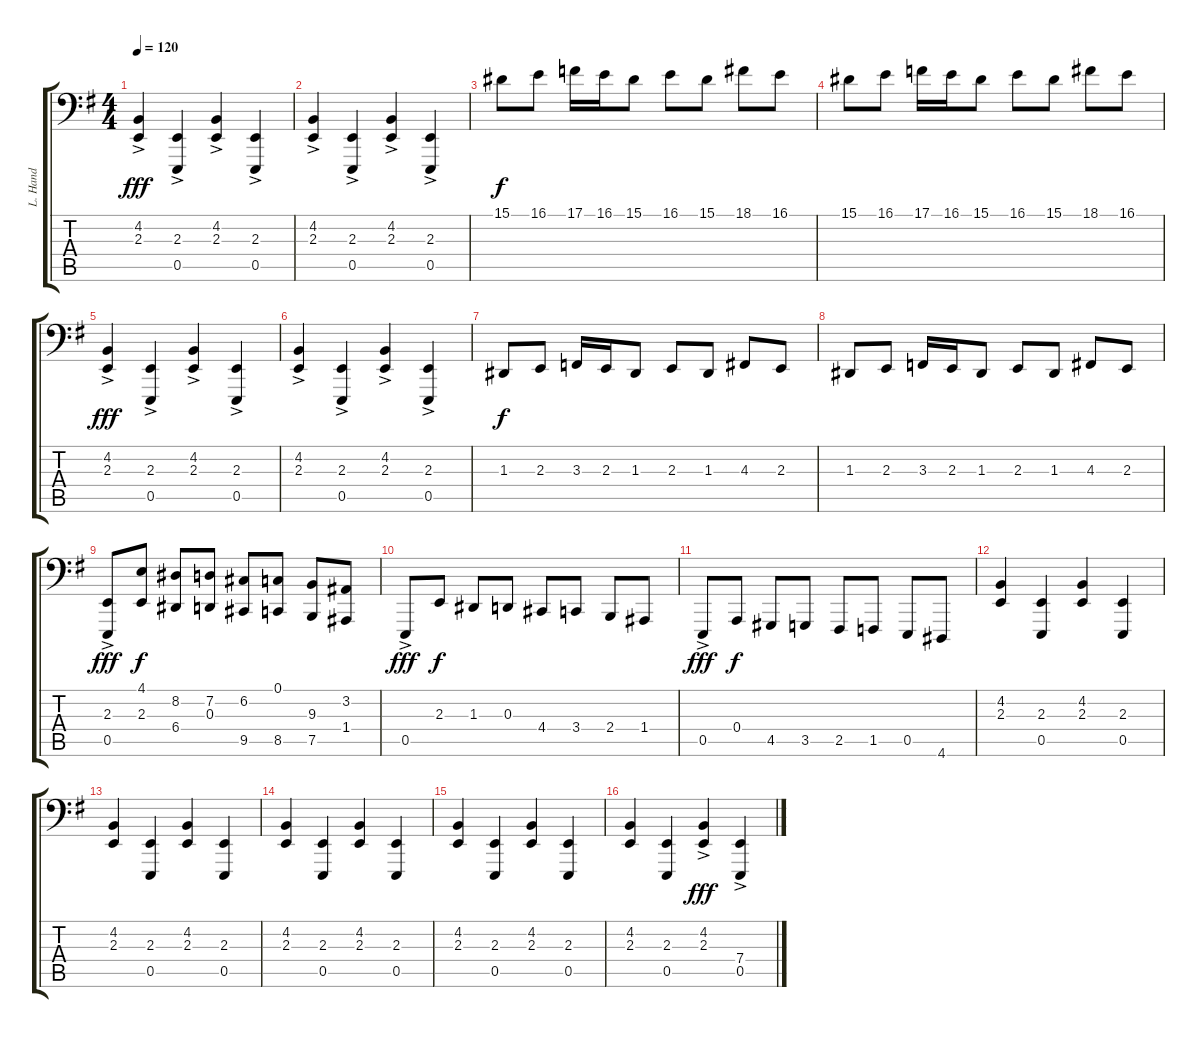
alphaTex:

\track ("L. Hand" "L. Hand") {instrument acousticgrandpiano}
\staff {score tabs}
\tuning (C3 G2 D2 A1 E1 B0) {hide}
\ts (4 4)
\tempo 120
\clef f4
\ks g
(4.2{ac} 2.3{ac}).4{dy fff instrument acousticgrandpiano} (2.3{ac} 0.5{ac}).4 (4.2{ac} 2.3{ac}).4 (2.3{ac} 0.5{ac}).4 |
(4.2{ac} 2.3{ac}).4 (2.3{ac} 0.5{ac}).4 (4.2{ac} 2.3{ac}).4 (2.3{ac} 0.5{ac}).4 |
15.1.8{dy f} 16.1.8 17.1.16 16.1.16 15.1.8 16.1.8 15.1.8 18.1.8 16.1.8 |
15.1.8 16.1.8 17.1.16 16.1.16 15.1.8 16.1.8 15.1.8 18.1.8 16.1.8 |
(4.2{ac} 2.3{ac}).4{dy fff} (2.3{ac} 0.5{ac}).4 (4.2{ac} 2.3{ac}).4 (2.3{ac} 0.5{ac}).4 |
(4.2{ac} 2.3{ac}).4 (2.3{ac} 0.5{ac}).4 (4.2{ac} 2.3{ac}).4 (2.3{ac} 0.5{ac}).4 |
1.3.8{dy f} 2.3.8 3.3.16 2.3.16 1.3.8 2.3.8 1.3.8 4.3.8 2.3.8 |
1.3.8 2.3.8 3.3.16 2.3.16 1.3.8 2.3.8 1.3.8 4.3.8 2.3.8 |
(2.3{ac} 0.5{ac}).8{dy fff volume 14} (4.1 2.3).8{dy f} (8.2 6.4).8 (7.2 0.3).8 (6.2 9.5).8 (0.1 8.5).8 (9.3 7.5).8 (3.2 1.4).8 |
0.5{ac}.8{dy fff} 2.3.8{dy f} 1.3.8 0.3.8 4.4.8 3.4.8 2.4.8 1.4.8 |
0.5{ac}.8{dy fff} 0.4.8{dy f} 4.5.8 3.5.8 2.5.8 1.5.8 0.5.8 4.6.8 |
(4.2 2.3).4{volume 12} (2.3 0.5).4 (4.2 2.3).4 (2.3 0.5).4 |
(4.2 2.3).4 (2.3 0.5).4 (4.2 2.3).4 (2.3 0.5).4 |
(4.2 2.3).4 (2.3 0.5).4 (4.2 2.3).4 (2.3 0.5).4 |
(4.2 2.3).4 (2.3 0.5).4 (4.2 2.3).4 (2.3 0.5).4 |
(4.2 2.3).4 (2.3 0.5).4 (4.2{ac} 2.3{ac}).4{dy fff volume 14} (7.4{ac} 0.5{ac}).4
